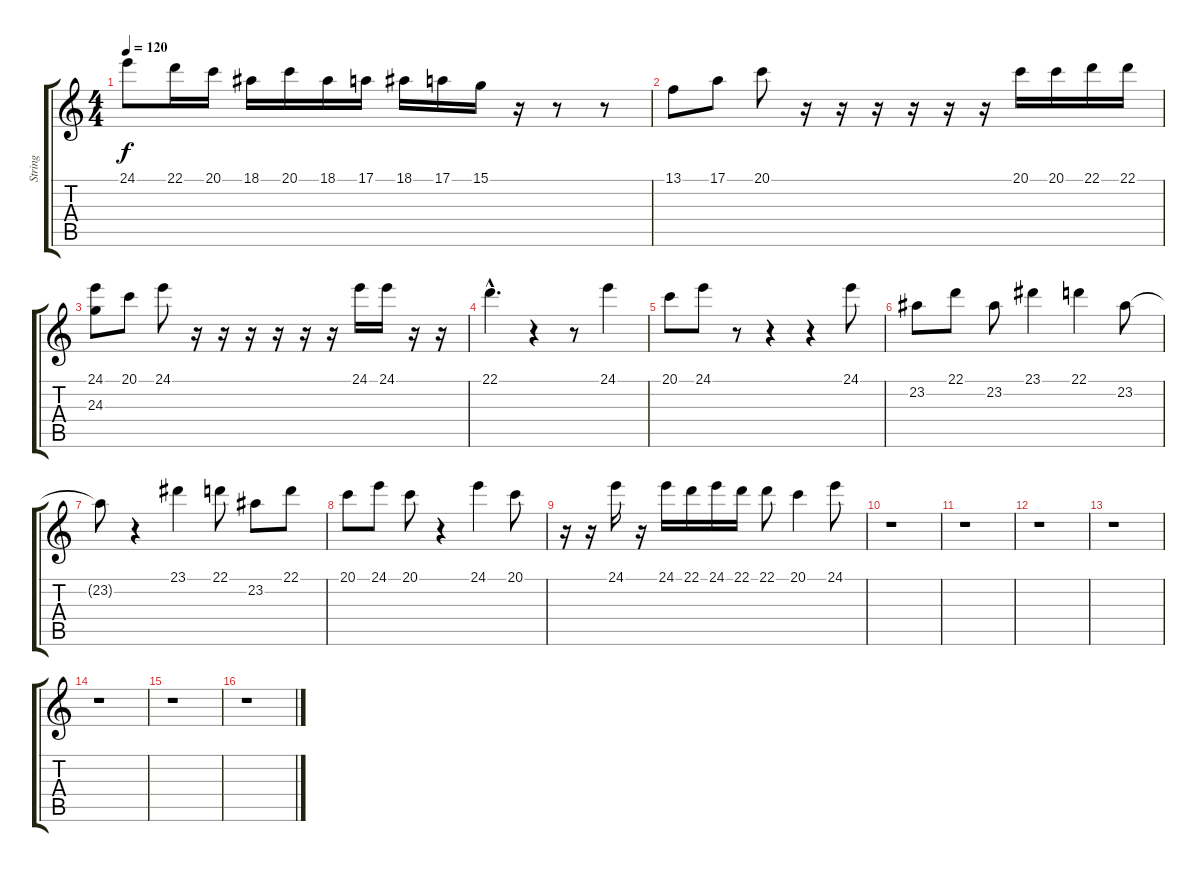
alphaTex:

\track ("String" "String") {instrument stringensemble1}
\staff {score tabs}
\tuning (E4 B3 G3 D3 A2 E2) {hide}
\ts (4 4)
\tempo 120
\clef g2
\ks c
24.1.8{dy f} 22.1.16 20.1.16 18.1.16 20.1.16 18.1.16 17.1.16 18.1.16 17.1.16 15.1.16 r.16 r.8 r.8 |
13.1.8 17.1.8 20.1.8 r.16 r.16 r.16 r.16 r.16 r.16 20.1.16 20.1.16 22.1.16 22.1.16 |
(24.1 24.3).8 20.1.8 24.1.8 r.16 r.16 r.16 r.16 r.16 r.16 24.1.16 24.1.16 r.16 r.16 |
22.1{hac}.4{d} r.4 r.8 24.1.4 |
20.1.8 24.1.8 r.8 r.4 r.4 24.1.8 |
23.2.8 22.1.8 23.2.8 23.1.4 22.1.4 23.2.8 |
23.2{t}.8 r.4 23.1.4 22.1.8 23.2.8 22.1.8 |
20.1.8 24.1.8 20.1.8 r.4 24.1.4 20.1.8 |
r.16 r.16 24.1.16 r.16 24.1.16 22.1.16 24.1.16 22.1.16 22.1.8 20.1.4 24.1.8 |
r.1 |
r.1 |
r.1 |
r.1 |
r.1 |
r.1 |
r.1
